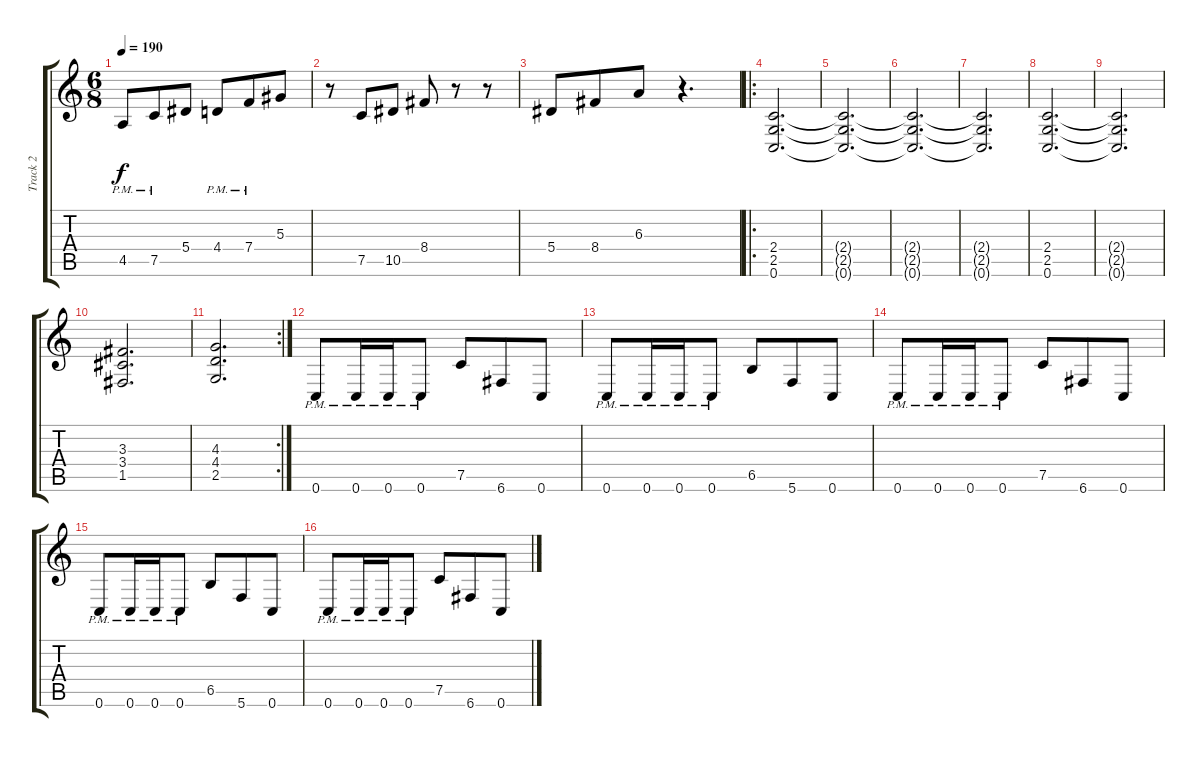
\track ("Track 2" "Track 2") {instrument distortionguitar}
\staff {score tabs}
\tuning (C4 G3 Eb3 Bb2 F2 C2) {hide}
\ts (6 8)
\tempo 190
\clef g2
\ks c
4.5{pm}.8{dy f} 7.5{pm}.8 5.4.8 4.4{pm}.8 7.4{pm}.8 5.3.8 |
r.8 7.5.8 10.5.8 8.4.8 r.8 r.8 |
5.4.8 8.4.8 6.3.8 r.4{d} |
\ro
(2.4 2.5 0.6).2{d} |
(2.4{t} 2.5{t} 0.6{t}).2{d} |
(2.4{t} 2.5{t} 0.6{t}).2{d} |
(2.4{t} 2.5{t} 0.6{t}).2{d} |
(2.4 2.5 0.6).2{d} |
(2.4{t} 2.5{t} 0.6{t}).2{d} |
(3.3 3.4 1.5).2{d} |
\rc 2
(4.3 4.4 2.5).2{d} |
0.6{pm}.8 0.6{pm}.16 0.6{pm}.16 0.6{pm}.8 7.5.8 6.6.8 0.6.8 |
0.6{pm}.8 0.6{pm}.16 0.6{pm}.16 0.6{pm}.8 6.5.8 5.6.8 0.6.8 |
0.6{pm}.8 0.6{pm}.16 0.6{pm}.16 0.6{pm}.8 7.5.8 6.6.8 0.6.8 |
0.6{pm}.8 0.6{pm}.16 0.6{pm}.16 0.6{pm}.8 6.5.8 5.6.8 0.6.8 |
0.6{pm}.8 0.6{pm}.16 0.6{pm}.16 0.6{pm}.8 7.5.8 6.6.8 0.6.8
